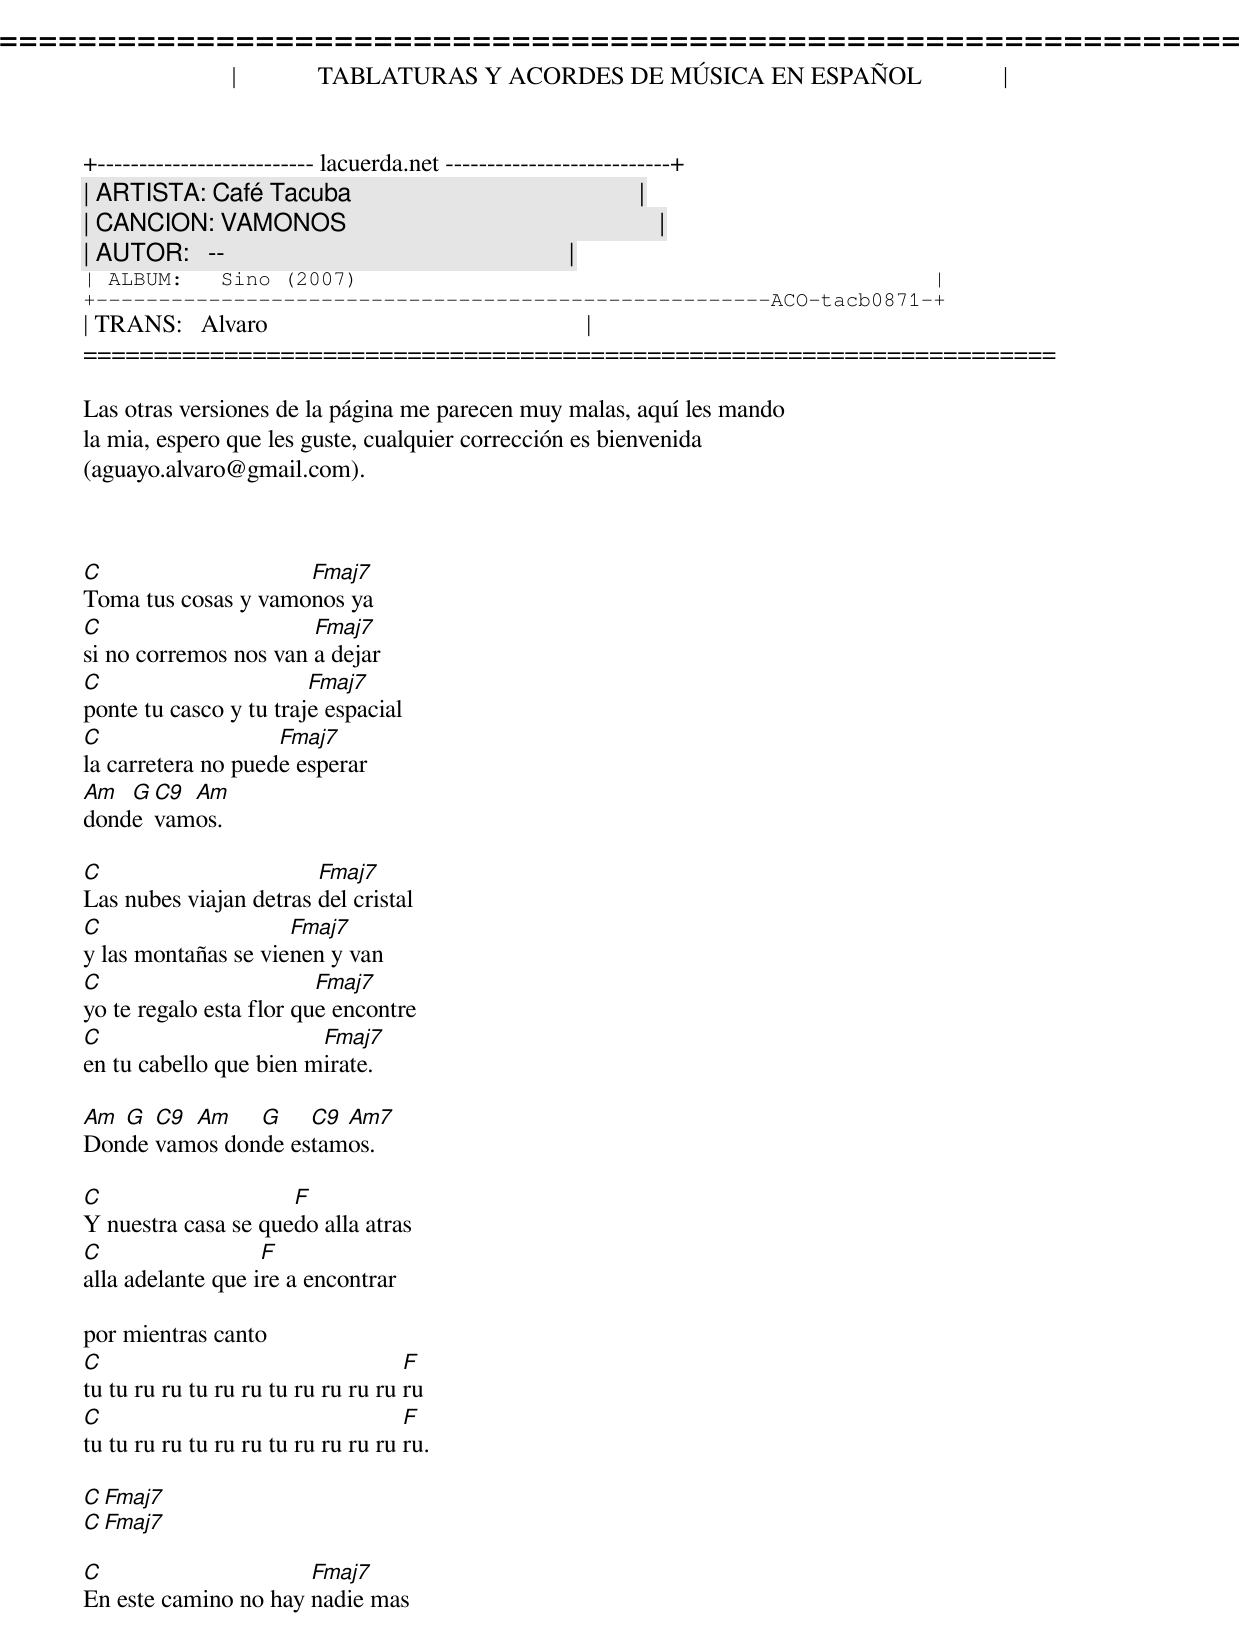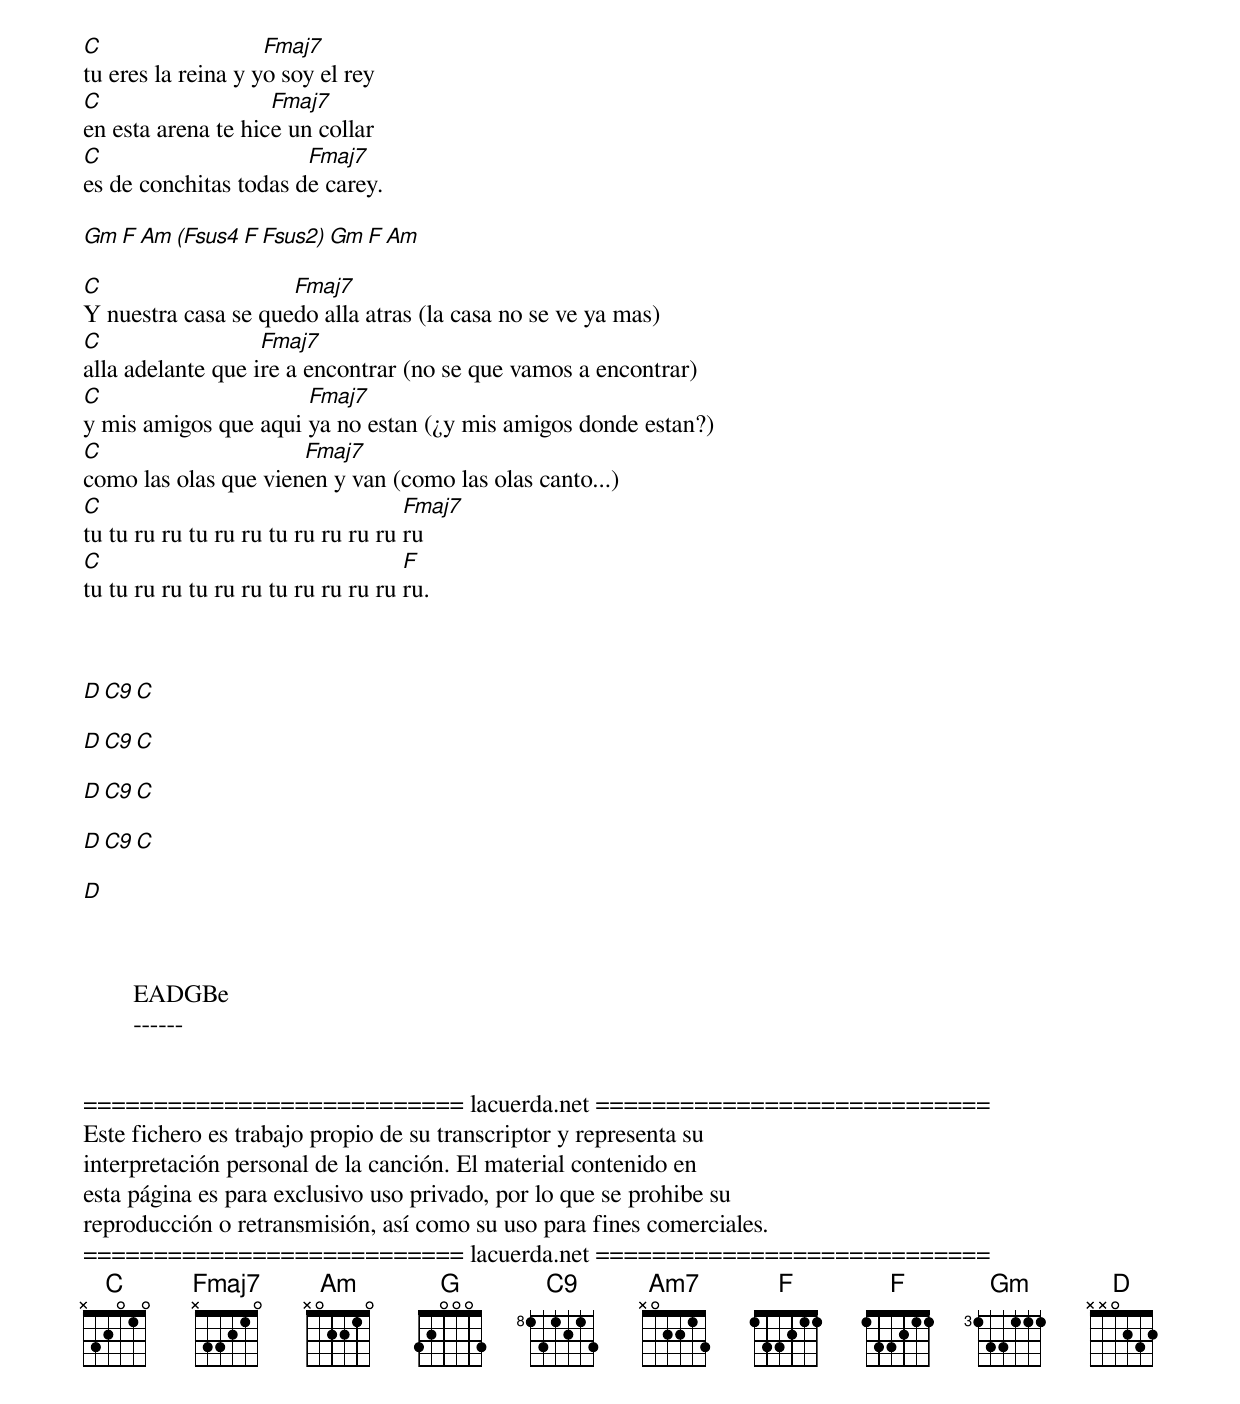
=====================================================================
|             TABLATURAS Y ACORDES DE MÚSICA EN ESPAÑOL             |
+-------------------------- lacuerda.net ---------------------------+
| ARTISTA: Café Tacuba                                              |
| CANCION: VAMONOS                                                  |
| AUTOR:   --                                                       |
| ALBUM:   Sino (2007)                                              |
+------------------------------------------------------ACO-tacb0871-+
| TRANS:   Alvaro                                                   |
=====================================================================

Las otras versiones de la página me parecen muy malas, aquí les mando
la mia, espero que les guste, cualquier corrección es bienvenida
(aguayo.alvaro@gmail.com).



C                    Fmaj7
Toma tus cosas y vamonos ya
C                      Fmaj7
si no corremos nos van a dejar
C                       Fmaj7
ponte tu casco y tu traje espacial
C                   Fmaj7
la carretera no puede esperar
Am  G C9 Am
donde vamos.

C                       Fmaj7
Las nubes viajan detras del cristal
C                    Fmaj7
y las montañas se vienen y van
C                        Fmaj7
yo te regalo esta flor que encontre
C                       Fmaj7
en tu cabello que bien mirate.

Am G  C9 Am    G    C9 Am7
Donde vamos donde estamos.

C                    Fmaj
Y nuestra casa se quedo alla atras
C                  Fmaj
alla adelante que ire a encontrar

por mientras canto
C                                   Fmaj
tu tu ru ru tu ru ru tu ru ru ru ru ru
C                                   F
tu tu ru ru tu ru ru tu ru ru ru ru ru.

C    Fmaj7
C    Fmaj7

C                     Fmaj7
En este camino no hay nadie mas
C                   Fmaj7
tu eres la reina y yo soy el rey
C                   Fmaj7
en esta arena te hice un collar
C                      Fmaj7
es de conchitas todas de carey.

Gm    F    Am    (Fsus4 F Fsus2)    Gm    F    Am

C                    Fmaj7
Y nuestra casa se quedo alla atras (la casa no se ve ya mas)
C                  Fmaj7
alla adelante que ire a encontrar (no se que vamos a encontrar)
C                     Fmaj7
y mis amigos que aqui ya no estan (¿y mis amigos donde estan?)
C                     Fmaj7
como las olas que vienen y van (como las olas canto...)
C                                   Fmaj7
tu tu ru ru tu ru ru tu ru ru ru ru ru
C                                   F
tu tu ru ru tu ru ru tu ru ru ru ru ru.



D    C9 C

D    C9 C

D    C9 C

D    C9 C

D



        EADGBe
        ------
Fmaj7:  133210
C9:     x32030
Am7:    x02013


=========================== lacuerda.net ============================
Este fichero es trabajo propio de su transcriptor y representa su
interpretación personal de la canción. El material contenido en
esta página es para exclusivo uso privado, por lo que se prohibe su
reproducción o retransmisión, así como su uso para fines comerciales.
=========================== lacuerda.net ============================
